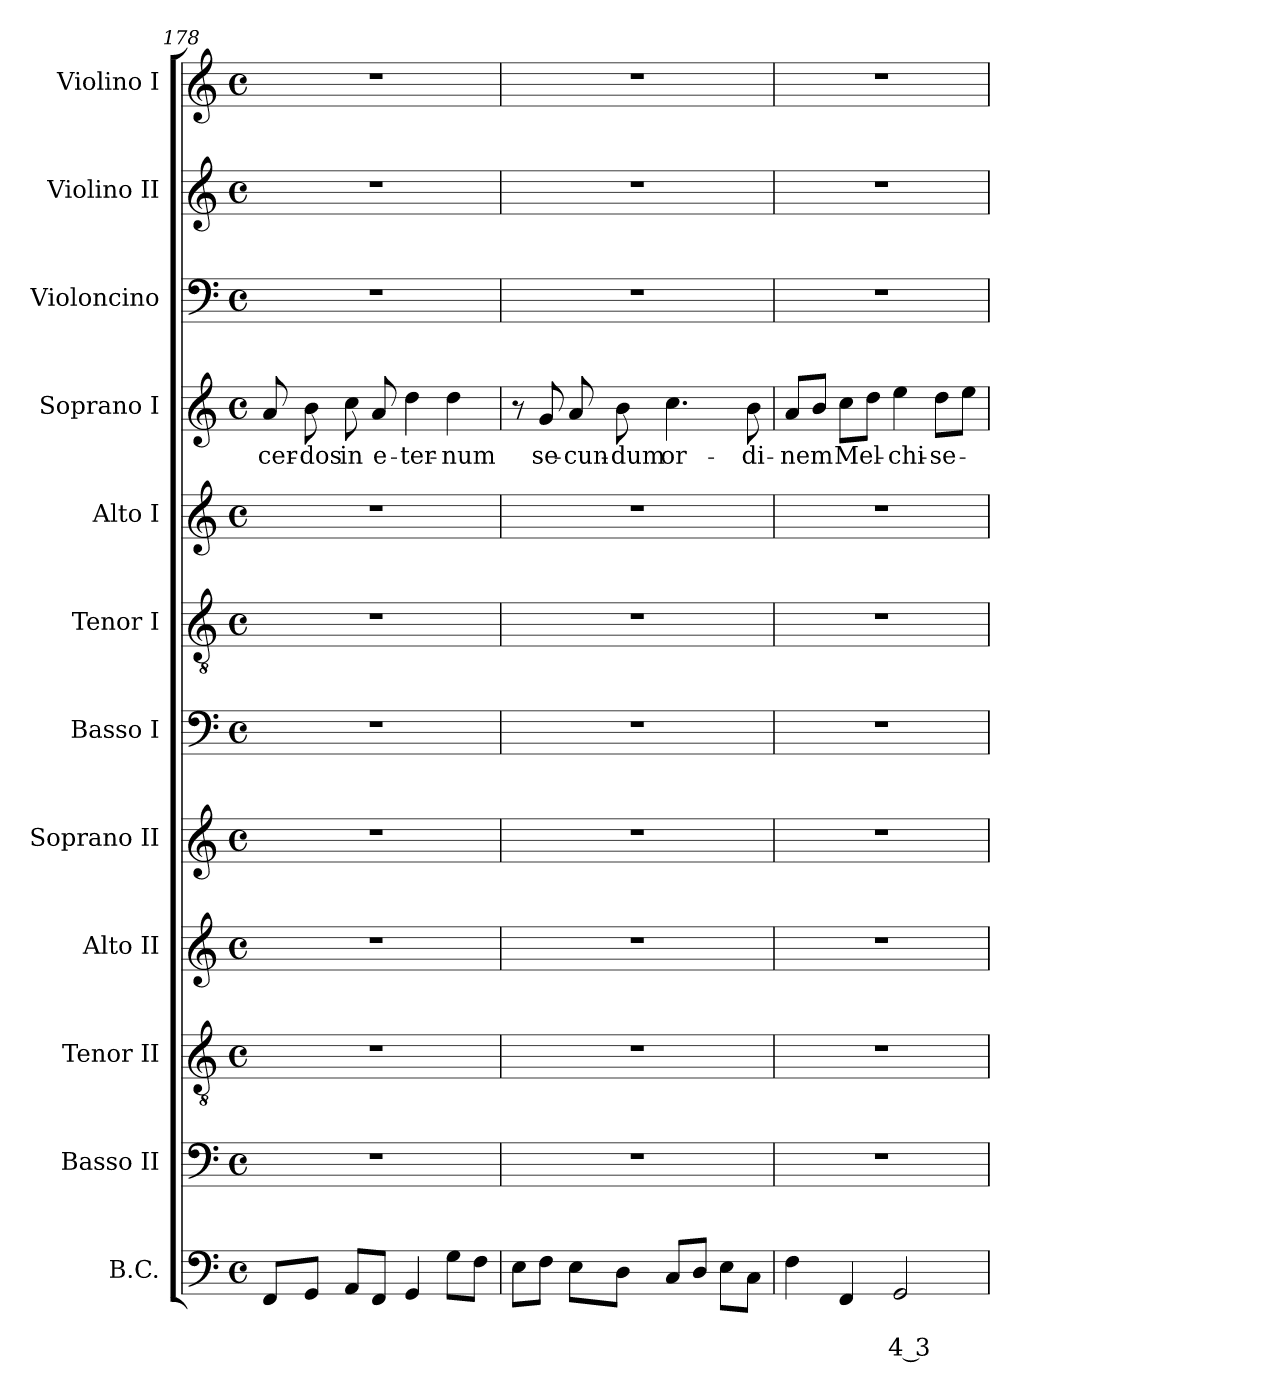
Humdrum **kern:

**kern	**text	**text	**kern	**kern	**kern	**kern	**kern	**kern	**kern	**kern	**text	**kern	**kern	**kern
*part12	*part12	*part12	*part11	*part10	*part9	*part8	*part7	*part6	*part5	*part4	*part4	*part3	*part2	*part1
*staff12	*staff12	*staff12	*staff11	*staff10	*staff9	*staff8	*staff7	*staff6	*staff5	*staff4	*staff4	*staff3	*staff2	*staff1
*I"B.C.	*	*	*I"Basso II	*I"Tenor II	*I"Alto II	*I"Soprano II	*I"Basso I	*I"Tenor I	*I"Alto I	*I"Soprano I	*	*I"Violoncino	*I"Violino II	*I"Violino I
*I'BC	*	*	*I'B 2	*I'T 2	*I'A 2	*I'S 2	*I'B 1	*I'T 1	*I'A 1	*I'S 1	*	*I'Vc.	*I'Vln. II	*I'Vln. I
!!LO:PB:g=z
*clefF4	*	*	*clefF4	*clefGv2	*clefG2	*clefG2	*clefF4	*clefGv2	*clefG2	*clefG2	*	*clefF4	*clefG2	*clefG2
*k[]	*	*	*k[]	*k[]	*k[]	*k[]	*k[]	*k[]	*k[]	*k[]	*	*k[]	*k[]	*k[]
*C:	*	*	*C:	*C:	*C:	*C:	*C:	*C:	*C:	*C:	*	*C:	*C:	*C:
*M4/4	*	*	*M4/4	*M4/4	*M4/4	*M4/4	*M4/4	*M4/4	*M4/4	*M4/4	*	*M4/4	*M4/4	*M4/4
*met(c)	*	*	*met(c)	*met(c)	*met(c)	*met(c)	*met(c)	*met(c)	*met(c)	*met(c)	*	*met(c)	*met(c)	*met(c)
=178	=178	=178	=178	=178	=178	=178	=178	=178	=178	=178	=178	=178	=178	=178
!	!	!	!	!	!	!	!	!	!	!	!LO:LY:b	!	!	!
8FF/L	.	.	1r	1r	1r	1r	1r	1r	1r	8a/	-cer-	1r	1r	1r
!	!	!	!	!	!	!	!	!	!	!	!LO:LY:b	!	!	!
8GG/J	.	.	.	.	.	.	.	.	.	8b\	-dos	.	.	.
!	!	!	!	!	!	!	!	!	!	!	!LO:LY:b	!	!	!
8AA/L	.	.	.	.	.	.	.	.	.	8cc\	in	.	.	.
!	!	!	!	!	!	!	!	!	!	!	!LO:LY:b	!	!	!
8FF/J	.	.	.	.	.	.	.	.	.	8a/	e-	.	.	.
!	!	!	!	!	!	!	!	!	!	!	!LO:LY:b	!	!	!
4GG/	.	.	.	.	.	.	.	.	.	4dd\	-ter-	.	.	.
!	!	!	!	!	!	!	!	!	!	!	!LO:LY:b	!	!	!
8G\L	.	.	.	.	.	.	.	.	.	4dd\	-num	.	.	.
8F\J	.	.	.	.	.	.	.	.	.	.	.	.	.	.
=179	=179	=179	=179	=179	=179	=179	=179	=179	=179	=179	=179	=179	=179	=179
8E\L	.	.	1r	1r	1r	1r	1r	1r	1r	8r	.	1r	1r	1r
!	!	!	!	!	!	!	!	!	!	!	!LO:LY:b	!	!	!
8F\J	.	.	.	.	.	.	.	.	.	8g/	se-	.	.	.
!	!	!	!	!	!	!	!	!	!	!	!LO:LY:b	!	!	!
8E\L	.	.	.	.	.	.	.	.	.	8a/	-cun-	.	.	.
!	!	!	!	!	!	!	!	!	!	!	!LO:LY:b	!	!	!
8D\J	.	.	.	.	.	.	.	.	.	8b\	-dum	.	.	.
!	!	!	!	!	!	!	!	!	!	!	!LO:LY:b	!	!	!
8C/L	.	.	.	.	.	.	.	.	.	4.cc\	or-	.	.	.
8D/J	.	.	.	.	.	.	.	.	.	.	.	.	.	.
8E\L	.	.	.	.	.	.	.	.	.	.	.	.	.	.
!	!	!	!	!	!	!	!	!	!	!	!LO:LY:b	!	!	!
8C\J	.	.	.	.	.	.	.	.	.	8b\	-di-	.	.	.
=180	=180	=180	=180	=180	=180	=180	=180	=180	=180	=180	=180	=180	=180	=180
!	!	!	!	!	!	!	!	!	!	!	!LO:LY:b	!	!	!
4F\	.	.	1r	1r	1r	1r	1r	1r	1r	8a/L	-nem	1r	1r	1r
.	.	.	.	.	.	.	.	.	.	8b/J	.	.	.	.
!	!	!	!	!	!	!	!	!	!	!	!LO:LY:b	!	!	!
4FF/	.	.	.	.	.	.	.	.	.	8cc\L	Mel-	.	.	.
.	.	.	.	.	.	.	.	.	.	8dd\J	.	.	.	.
!	!	!LO:LY:b	!	!	!	!	!	!	!	!	!	!	!	!
!	!	!	!	!	!	!	!	!	!	!	!LO:LY:b	!	!	!
2GG/	.	4 3	.	.	.	.	.	.	.	4ee\	-chi-	.	.	.
!	!	!	!	!	!	!	!	!	!	!	!LO:LY:b	!	!	!
.	.	.	.	.	.	.	.	.	.	8dd\L	-se-	.	.	.
.	.	.	.	.	.	.	.	.	.	8ee\J	.	.	.	.
=	=	=	=	=	=	=	=	=	=	=	=	=	=	=
*-	*-	*-	*-	*-	*-	*-	*-	*-	*-	*-	*-	*-	*-	*-
